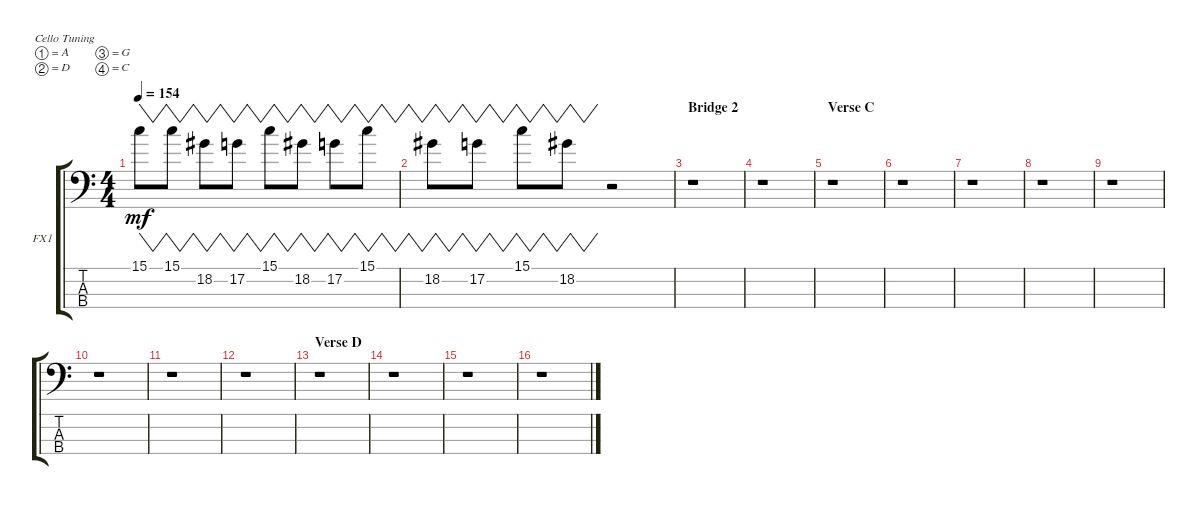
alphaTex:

\defaultSystemsLayout 4
\bracketExtendMode groupsimilarinstruments
\firstSystemTrackNameOrientation horizontal
\otherSystemsTrackNameOrientation horizontal
\track ("Main Effect" "FX1") {instrument cello}
\staff {score tabs}
\tuning (A3 D3 G2 C2)
\ts (4 4)
\tempo 154
\clef f4
\ks c
15.1.8{vw dy mf} 15.1.8{vw} 18.2.8{vw} 17.2.8{vw} 15.1.8{vw} 18.2.8{vw} 17.2.8{vw} 15.1.8{vw} |
18.2.8{vw} 17.2.8{vw} 15.1.8{vw} 18.2.8{vw} r.2 |
\section ("" "Bridge 2")
r.1 |
r.1 |
\section ("" "Verse C")
r.1 |
r.1 |
r.1 |
r.1 |
r.1 |
r.1 |
r.1 |
r.1 |
\section ("" "Verse D")
r.1 |
r.1 |
r.1 |
r.1
